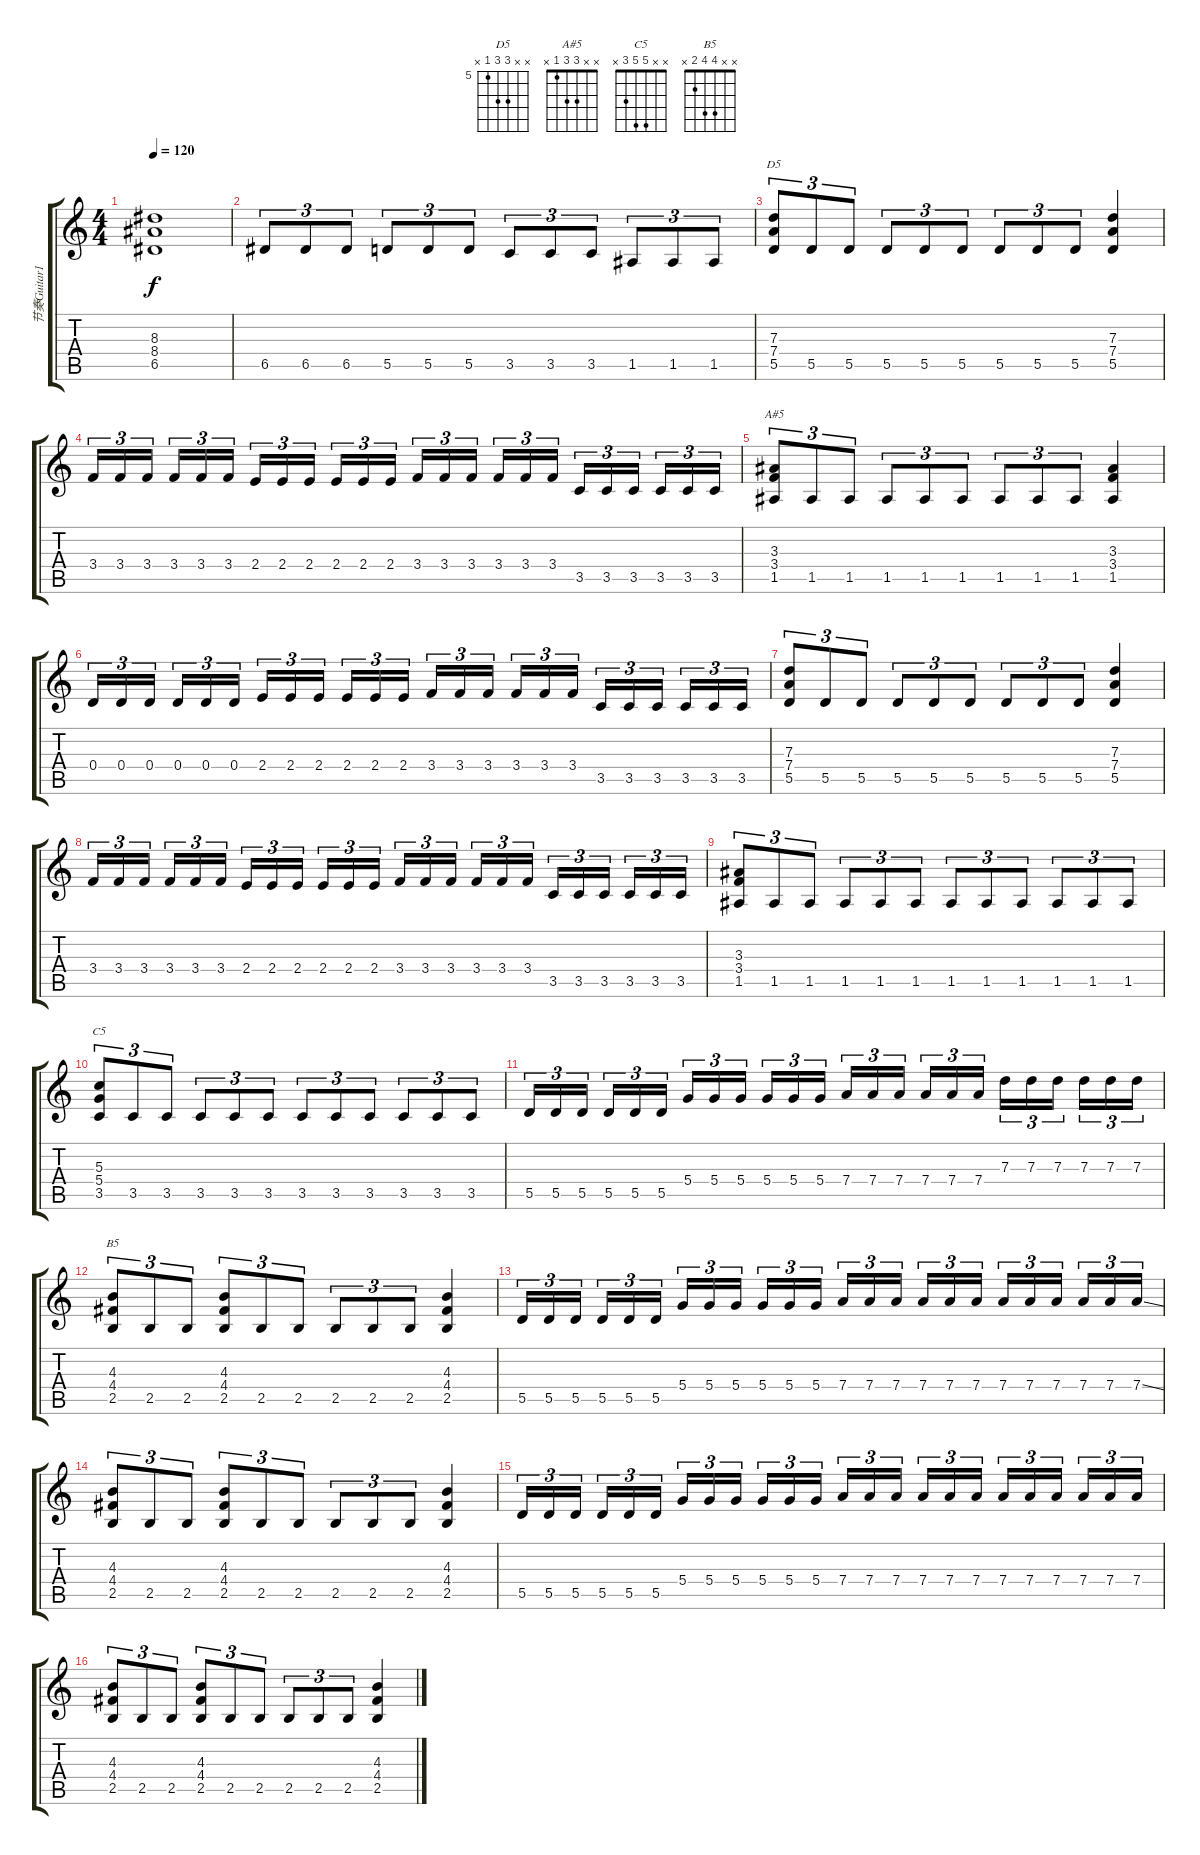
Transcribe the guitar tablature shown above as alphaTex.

\track ("节奏Guitar1" "节奏Guitar1") {instrument distortionguitar}
\staff {score tabs}
\tuning (E4 B3 G3 D3 A2 E2) {hide}
\chord ("D5" x x 7 7 5 x) {firstfret 5}
\chord ("A#5" x x 3 3 1 x)
\chord ("C5" x x 5 5 3 x)
\chord ("B5" x x 4 4 2 x)
\ts (4 4)
\tempo 120
\clef g2
\ks c
(8.3 8.4 6.5).1{dy f} |
6.5.8{tu (3 2)} 6.5.8{tu (3 2)} 6.5.8{tu (3 2)} 5.5.8{tu (3 2)} 5.5.8{tu (3 2)} 5.5.8{tu (3 2)} 3.5.8{tu (3 2)} 3.5.8{tu (3 2)} 3.5.8{tu (3 2)} 1.5.8{tu (3 2)} 1.5.8{tu (3 2)} 1.5.8{tu (3 2)} |
(7.3 7.4 5.5).8{tu (3 2) ch "D5"} 5.5.8{tu (3 2)} 5.5.8{tu (3 2)} 5.5.8{tu (3 2)} 5.5.8{tu (3 2)} 5.5.8{tu (3 2)} 5.5.8{tu (3 2)} 5.5.8{tu (3 2)} 5.5.8{tu (3 2)} (7.3 7.4 5.5).4 |
3.4.16{tu (3 2)} 3.4.16{tu (3 2)} 3.4.16{tu (3 2)} 3.4.16{tu (3 2)} 3.4.16{tu (3 2)} 3.4.16{tu (3 2)} 2.4.16{tu (3 2)} 2.4.16{tu (3 2)} 2.4.16{tu (3 2)} 2.4.16{tu (3 2)} 2.4.16{tu (3 2)} 2.4.16{tu (3 2)} 3.4.16{tu (3 2)} 3.4.16{tu (3 2)} 3.4.16{tu (3 2)} 3.4.16{tu (3 2)} 3.4.16{tu (3 2)} 3.4.16{tu (3 2)} 3.5.16{tu (3 2)} 3.5.16{tu (3 2)} 3.5.16{tu (3 2)} 3.5.16{tu (3 2)} 3.5.16{tu (3 2)} 3.5.16{tu (3 2)} |
(3.3 3.4 1.5).8{tu (3 2) ch "A#5"} 1.5.8{tu (3 2)} 1.5.8{tu (3 2)} 1.5.8{tu (3 2)} 1.5.8{tu (3 2)} 1.5.8{tu (3 2)} 1.5.8{tu (3 2)} 1.5.8{tu (3 2)} 1.5.8{tu (3 2)} (3.3 3.4 1.5).4 |
0.4.16{tu (3 2)} 0.4.16{tu (3 2)} 0.4.16{tu (3 2)} 0.4.16{tu (3 2)} 0.4.16{tu (3 2)} 0.4.16{tu (3 2)} 2.4.16{tu (3 2)} 2.4.16{tu (3 2)} 2.4.16{tu (3 2)} 2.4.16{tu (3 2)} 2.4.16{tu (3 2)} 2.4.16{tu (3 2)} 3.4.16{tu (3 2)} 3.4.16{tu (3 2)} 3.4.16{tu (3 2)} 3.4.16{tu (3 2)} 3.4.16{tu (3 2)} 3.4.16{tu (3 2)} 3.5.16{tu (3 2)} 3.5.16{tu (3 2)} 3.5.16{tu (3 2)} 3.5.16{tu (3 2)} 3.5.16{tu (3 2)} 3.5.16{tu (3 2)} |
(7.3 7.4 5.5).8{tu (3 2)} 5.5.8{tu (3 2)} 5.5.8{tu (3 2)} 5.5.8{tu (3 2)} 5.5.8{tu (3 2)} 5.5.8{tu (3 2)} 5.5.8{tu (3 2)} 5.5.8{tu (3 2)} 5.5.8{tu (3 2)} (7.3 7.4 5.5).4 |
3.4.16{tu (3 2)} 3.4.16{tu (3 2)} 3.4.16{tu (3 2)} 3.4.16{tu (3 2)} 3.4.16{tu (3 2)} 3.4.16{tu (3 2)} 2.4.16{tu (3 2)} 2.4.16{tu (3 2)} 2.4.16{tu (3 2)} 2.4.16{tu (3 2)} 2.4.16{tu (3 2)} 2.4.16{tu (3 2)} 3.4.16{tu (3 2)} 3.4.16{tu (3 2)} 3.4.16{tu (3 2)} 3.4.16{tu (3 2)} 3.4.16{tu (3 2)} 3.4.16{tu (3 2)} 3.5.16{tu (3 2)} 3.5.16{tu (3 2)} 3.5.16{tu (3 2)} 3.5.16{tu (3 2)} 3.5.16{tu (3 2)} 3.5.16{tu (3 2)} |
(3.3 3.4 1.5).8{tu (3 2)} 1.5.8{tu (3 2)} 1.5.8{tu (3 2)} 1.5.8{tu (3 2)} 1.5.8{tu (3 2)} 1.5.8{tu (3 2)} 1.5.8{tu (3 2)} 1.5.8{tu (3 2)} 1.5.8{tu (3 2)} 1.5.8{tu (3 2)} 1.5.8{tu (3 2)} 1.5.8{tu (3 2)} |
(5.3 5.4 3.5).8{tu (3 2) ch "C5"} 3.5.8{tu (3 2)} 3.5.8{tu (3 2)} 3.5.8{tu (3 2)} 3.5.8{tu (3 2)} 3.5.8{tu (3 2)} 3.5.8{tu (3 2)} 3.5.8{tu (3 2)} 3.5.8{tu (3 2)} 3.5.8{tu (3 2)} 3.5.8{tu (3 2)} 3.5.8{tu (3 2)} |
5.5.16{tu (3 2)} 5.5.16{tu (3 2)} 5.5.16{tu (3 2)} 5.5.16{tu (3 2)} 5.5.16{tu (3 2)} 5.5.16{tu (3 2)} 5.4.16{tu (3 2)} 5.4.16{tu (3 2)} 5.4.16{tu (3 2)} 5.4.16{tu (3 2)} 5.4.16{tu (3 2)} 5.4.16{tu (3 2)} 7.4.16{tu (3 2)} 7.4.16{tu (3 2)} 7.4.16{tu (3 2)} 7.4.16{tu (3 2)} 7.4.16{tu (3 2)} 7.4.16{tu (3 2)} 7.3.16{tu (3 2)} 7.3.16{tu (3 2)} 7.3.16{tu (3 2)} 7.3.16{tu (3 2)} 7.3.16{tu (3 2)} 7.3.16{tu (3 2)} |
(4.3 4.4 2.5).8{tu (3 2) ch "B5"} 2.5.8{tu (3 2)} 2.5.8{tu (3 2)} (4.3 4.4 2.5).8{tu (3 2)} 2.5.8{tu (3 2)} 2.5.8{tu (3 2)} 2.5.8{tu (3 2)} 2.5.8{tu (3 2)} 2.5.8{tu (3 2)} (4.3 4.4 2.5).4 |
5.5.16{tu (3 2)} 5.5.16{tu (3 2)} 5.5.16{tu (3 2)} 5.5.16{tu (3 2)} 5.5.16{tu (3 2)} 5.5.16{tu (3 2)} 5.4.16{tu (3 2)} 5.4.16{tu (3 2)} 5.4.16{tu (3 2)} 5.4.16{tu (3 2)} 5.4.16{tu (3 2)} 5.4.16{tu (3 2)} 7.4.16{tu (3 2)} 7.4.16{tu (3 2)} 7.4.16{tu (3 2)} 7.4.16{tu (3 2)} 7.4.16{tu (3 2)} 7.4.16{tu (3 2)} 7.4.16{tu (3 2)} 7.4.16{tu (3 2)} 7.4.16{tu (3 2)} 7.4.16{tu (3 2)} 7.4.16{tu (3 2)} 7.4{ss}.16{tu (3 2)} |
(4.3 4.4 2.5).8{tu (3 2)} 2.5.8{tu (3 2)} 2.5.8{tu (3 2)} (4.3 4.4 2.5).8{tu (3 2)} 2.5.8{tu (3 2)} 2.5.8{tu (3 2)} 2.5.8{tu (3 2)} 2.5.8{tu (3 2)} 2.5.8{tu (3 2)} (4.3 4.4 2.5).4 |
5.5.16{tu (3 2)} 5.5.16{tu (3 2)} 5.5.16{tu (3 2)} 5.5.16{tu (3 2)} 5.5.16{tu (3 2)} 5.5.16{tu (3 2)} 5.4.16{tu (3 2)} 5.4.16{tu (3 2)} 5.4.16{tu (3 2)} 5.4.16{tu (3 2)} 5.4.16{tu (3 2)} 5.4.16{tu (3 2)} 7.4.16{tu (3 2)} 7.4.16{tu (3 2)} 7.4.16{tu (3 2)} 7.4.16{tu (3 2)} 7.4.16{tu (3 2)} 7.4.16{tu (3 2)} 7.4.16{tu (3 2)} 7.4.16{tu (3 2)} 7.4.16{tu (3 2)} 7.4.16{tu (3 2)} 7.4.16{tu (3 2)} 7.4.16{tu (3 2)} |
(4.3 4.4 2.5).8{tu (3 2)} 2.5.8{tu (3 2)} 2.5.8{tu (3 2)} (4.3 4.4 2.5).8{tu (3 2)} 2.5.8{tu (3 2)} 2.5.8{tu (3 2)} 2.5.8{tu (3 2)} 2.5.8{tu (3 2)} 2.5.8{tu (3 2)} (4.3 4.4 2.5).4
